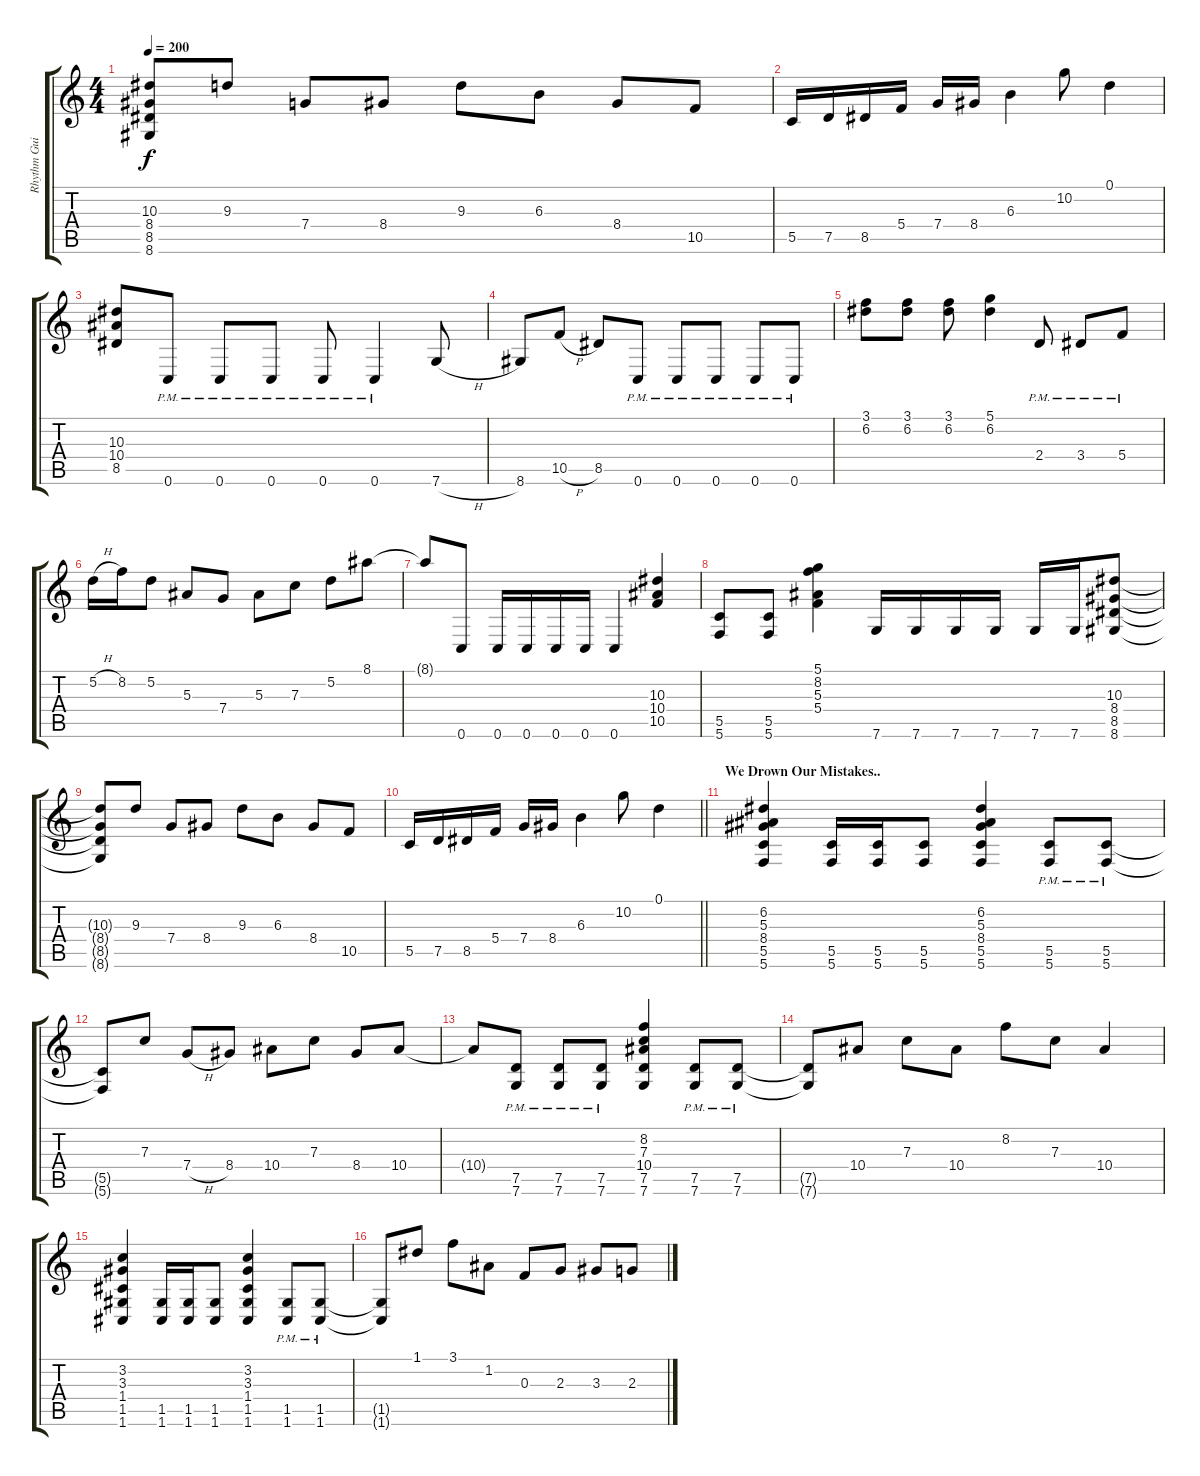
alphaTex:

\track ("Rhythm Guitar" "Rhythm Gui") {instrument overdrivenguitar}
\staff {score tabs}
\tuning (D4 A3 F3 C3 G2 C2) {hide}
\ts (4 4)
\tempo 200
\clef g2
\ks c
(10.3{t} 8.4{t} 8.5{t} 8.6{t}).8{dy f} 9.3.8 7.4.8 8.4.8 9.3.8 6.3.8 8.4.8 10.5.8 |
5.5.16 7.5.16 8.5.16 5.4.16 7.4.16 8.4.16 6.3.4 10.2.8 0.1.4 |
(10.3 10.4 8.5).8 0.6{pm}.8 0.6{pm}.8 0.6{pm}.8 0.6{pm}.8 0.6{pm}.4 7.6{h}.8 |
8.6.8 10.5{h}.8 8.5.8 0.6{pm}.8 0.6{pm}.8 0.6{pm}.8 0.6{pm}.8 0.6{pm}.8 |
(3.1 6.2).8 (3.1 6.2).8 (3.1 6.2).8 (5.1 6.2).4 2.4{pm}.8 3.4{pm}.8 5.4{pm}.8 |
5.2{h}.16 8.2.16 5.2.8 5.3.8 7.4.8 5.3.8 7.3.8 5.2.8 8.1.8 |
8.1{t}.8 0.6.8 0.6.16 0.6.16 0.6.16 0.6.16 0.6.4 (10.3 10.4 10.5).4 |
(5.5 5.6).8 (5.5 5.6).8 (5.1 8.2 5.3 5.4).4 7.6.16 7.6.16 7.6.16 7.6.16 7.6.16 7.6.16 (10.3 8.4 8.5 8.6).8 |
(10.3{t} 8.4{t} 8.5{t} 8.6{t}).8 9.3.8 7.4.8 8.4.8 9.3.8 6.3.8 8.4.8 10.5.8 |
\barLineRight lightlight
5.5.16 7.5.16 8.5.16 5.4.16 7.4.16 8.4.16 6.3.4 10.2.8 0.1.4 |
\section ("" "We Drown Our Mistakes..")
(6.2 5.3 8.4 5.5 5.6).4 (5.5 5.6).16 (5.5 5.6).16 (5.5 5.6).8 (6.2 5.3 8.4 5.5 5.6).4 (5.5{pm} 5.6{pm}).8 (5.5{pm} 5.6{pm}).8 |
(5.5{t} 5.6{t}).8 7.3.8 7.4{h}.8 8.4.8 10.4.8 7.3.8 8.4.8 10.4.8 |
10.4{t}.8 (7.5{pm} 7.6{pm}).8 (7.5{pm} 7.6{pm}).8 (7.5{pm} 7.6{pm}).8 (8.2 7.3 10.4 7.5 7.6).4 (7.5{pm} 7.6{pm}).8 (7.5{pm} 7.6{pm}).8 |
(7.5{t} 7.6{t}).8 10.4.8 7.3.8 10.4.8 8.2.8 7.3.8 10.4.4 |
(3.2 3.3 1.4 1.5 1.6).4 (1.5 1.6).16 (1.5 1.6).16 (1.5 1.6).8 (3.2 3.3 1.4 1.5 1.6).4 (1.5{pm} 1.6{pm}).8 (1.5{pm} 1.6{pm}).8 |
(1.5{t} 1.6{t}).8 1.1.8 3.1.8 1.2.8 0.3.8 2.3.8 3.3.8 2.3.8
